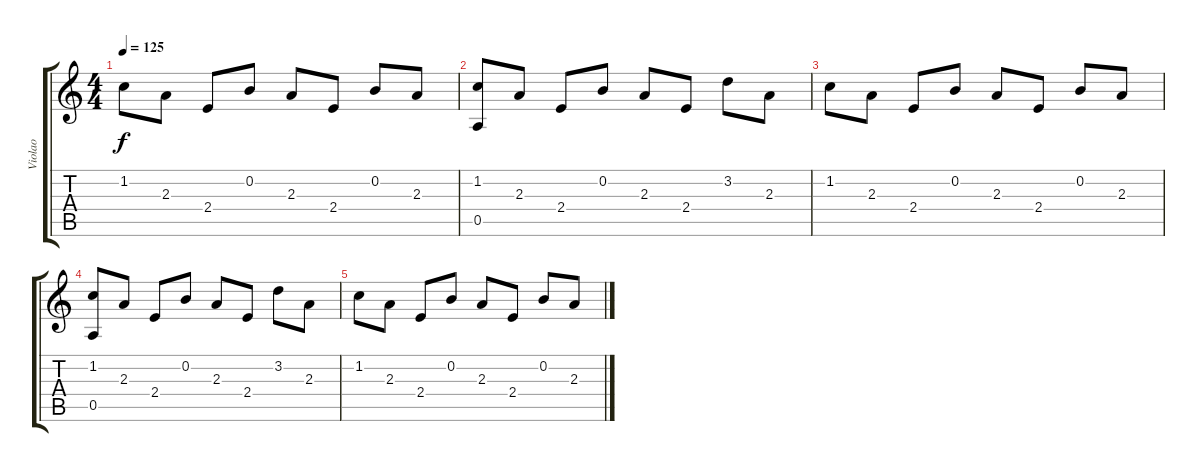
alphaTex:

\track ("Violao" "Violao") {instrument acousticguitarnylon}
\staff {score tabs}
\tuning (E4 B3 G3 D3 A2 E2) {hide}
\ts (4 4)
\tempo 125
\clef g2
\ks c
1.2.8{dy f} 2.3.8 2.4.8 0.2.8 2.3.8 2.4.8 0.2.8 2.3.8 |
(1.2 0.5).8 2.3.8 2.4.8 0.2.8 2.3.8 2.4.8 3.2.8 2.3.8 |
1.2.8 2.3.8 2.4.8 0.2.8 2.3.8 2.4.8 0.2.8 2.3.8 |
(1.2 0.5).8 2.3.8 2.4.8 0.2.8 2.3.8 2.4.8 3.2.8 2.3.8 |
1.2.8 2.3.8 2.4.8 0.2.8 2.3.8 2.4.8 0.2.8 2.3.8
